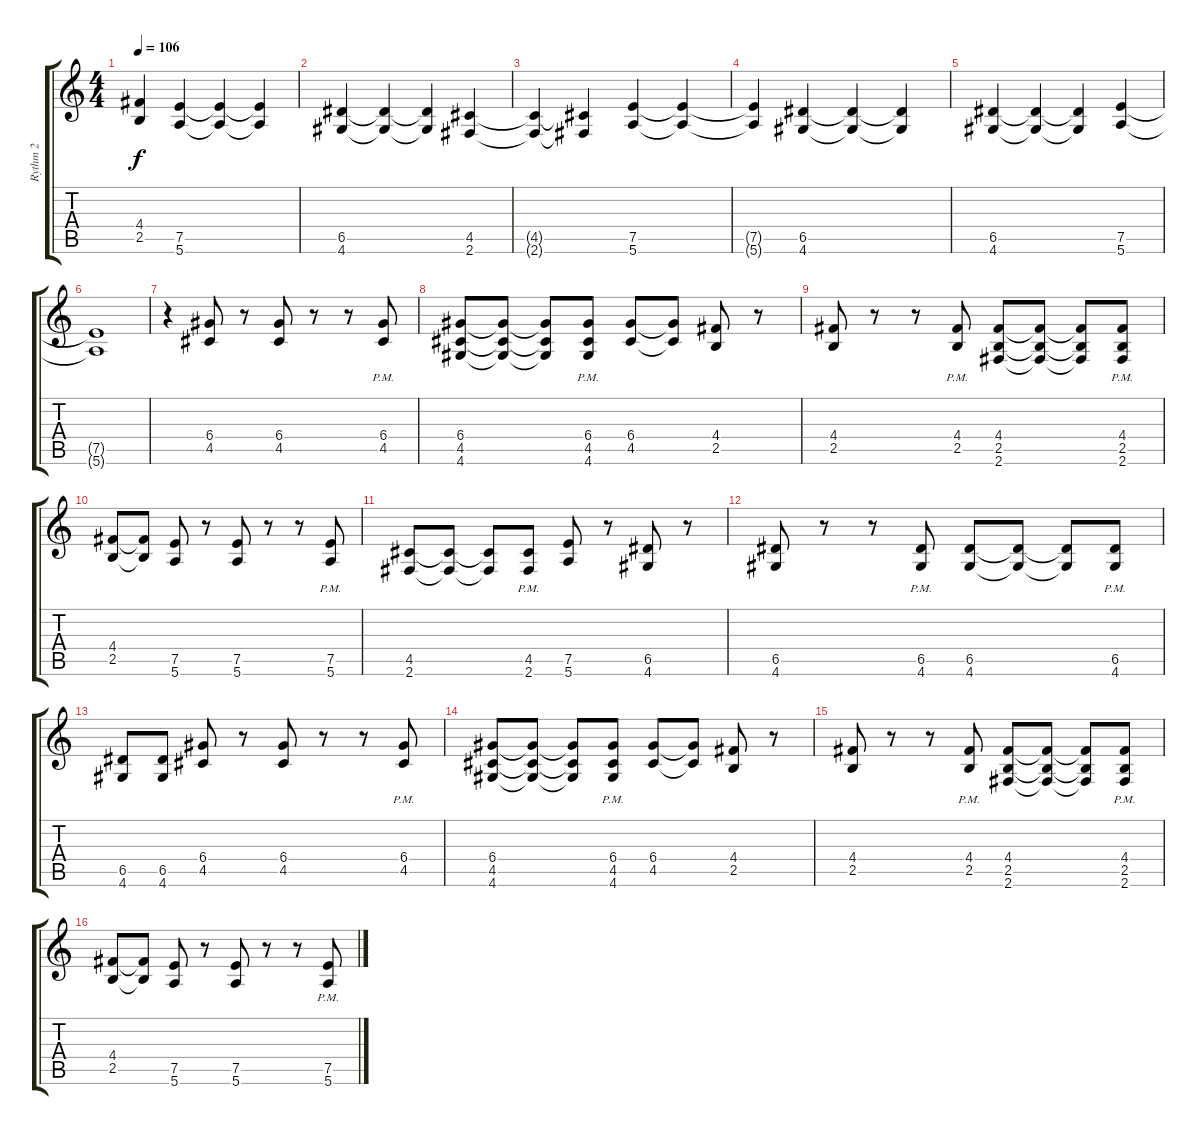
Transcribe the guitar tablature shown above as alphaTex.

\track ("Rythm 2" "Rythm 2") {instrument distortionguitar}
\staff {score tabs}
\tuning (E4 B3 G3 D3 A2 E2) {hide}
\ts (4 4)
\tempo 106
\clef g2
\ks c
(4.4{t} 2.5{t}).4{dy f} (7.5 5.6).4 (7.5{t} 5.6{t}).4 (7.5{t} 5.6{t}).4 |
(6.5 4.6).4 (6.5{t} 4.6{t}).4 (6.5{t} 4.6{t}).4 (4.5 2.6).4 |
(4.5{t} 2.6{t}).4 (4.5{t} 2.6{t}).4 (7.5 5.6).4 (7.5{t} 5.6{t}).4 |
(7.5{t} 5.6{t}).4 (6.5 4.6).4 (6.5{t} 4.6{t}).4 (6.5{t} 4.6{t}).4 |
(6.5 4.6).4 (6.5{t} 4.6{t}).4 (6.5{t} 4.6{t}).4 (7.5 5.6).4 |
(7.5{t} 5.6{t}).1 |
r.4 (6.4 4.5).8 r.8 (6.4 4.5).8 r.8 r.8 (6.4{pm} 4.5{pm}).8 |
(6.4 4.5 4.6).8 (6.4{t} 4.5{t} 4.6{t}).8 (6.4{t} 4.5{t} 4.6{t}).8 (6.4{pm} 4.5{pm} 4.6{pm}).8 (6.4 4.5).8 (6.4{t} 4.5{t}).8 (4.4 2.5).8 r.8 |
(4.4 2.5).8 r.8 r.8 (4.4{pm} 2.5{pm}).8 (4.4 2.5 2.6).8 (4.4{t} 2.5{t} 2.6{t}).8 (4.4{t} 2.5{t} 2.6{t}).8 (4.4{pm} 2.5{pm} 2.6{pm}).8 |
(4.4 2.5).8 (4.4{t} 2.5{t}).8 (7.5 5.6).8 r.8 (7.5 5.6).8 r.8 r.8 (7.5{pm} 5.6{pm}).8 |
(4.5 2.6).8 (4.5{t} 2.6{t}).8 (4.5{t} 2.6{t}).8 (4.5{pm} 2.6{pm}).8 (7.5 5.6).8 r.8 (6.5 4.6).8 r.8 |
(6.5 4.6).8 r.8 r.8 (6.5{pm} 4.6{pm}).8 (6.5 4.6).8 (6.5{t} 4.6{t}).8 (6.5{t} 4.6{t}).8 (6.5{pm} 4.6{pm}).8 |
(6.5 4.6).8 (6.5 4.6).8 (6.4 4.5).8 r.8 (6.4 4.5).8 r.8 r.8 (6.4{pm} 4.5{pm}).8 |
(6.4 4.5 4.6).8 (6.4{t} 4.5{t} 4.6{t}).8 (6.4{t} 4.5{t} 4.6{t}).8 (6.4{pm} 4.5{pm} 4.6{pm}).8 (6.4 4.5).8 (6.4{t} 4.5{t}).8 (4.4 2.5).8 r.8 |
(4.4 2.5).8 r.8 r.8 (4.4{pm} 2.5{pm}).8 (4.4 2.5 2.6).8 (4.4{t} 2.5{t} 2.6{t}).8 (4.4{t} 2.5{t} 2.6{t}).8 (4.4{pm} 2.5{pm} 2.6{pm}).8 |
(4.4 2.5).8 (4.4{t} 2.5{t}).8 (7.5 5.6).8 r.8 (7.5 5.6).8 r.8 r.8 (7.5{pm} 5.6{pm}).8
